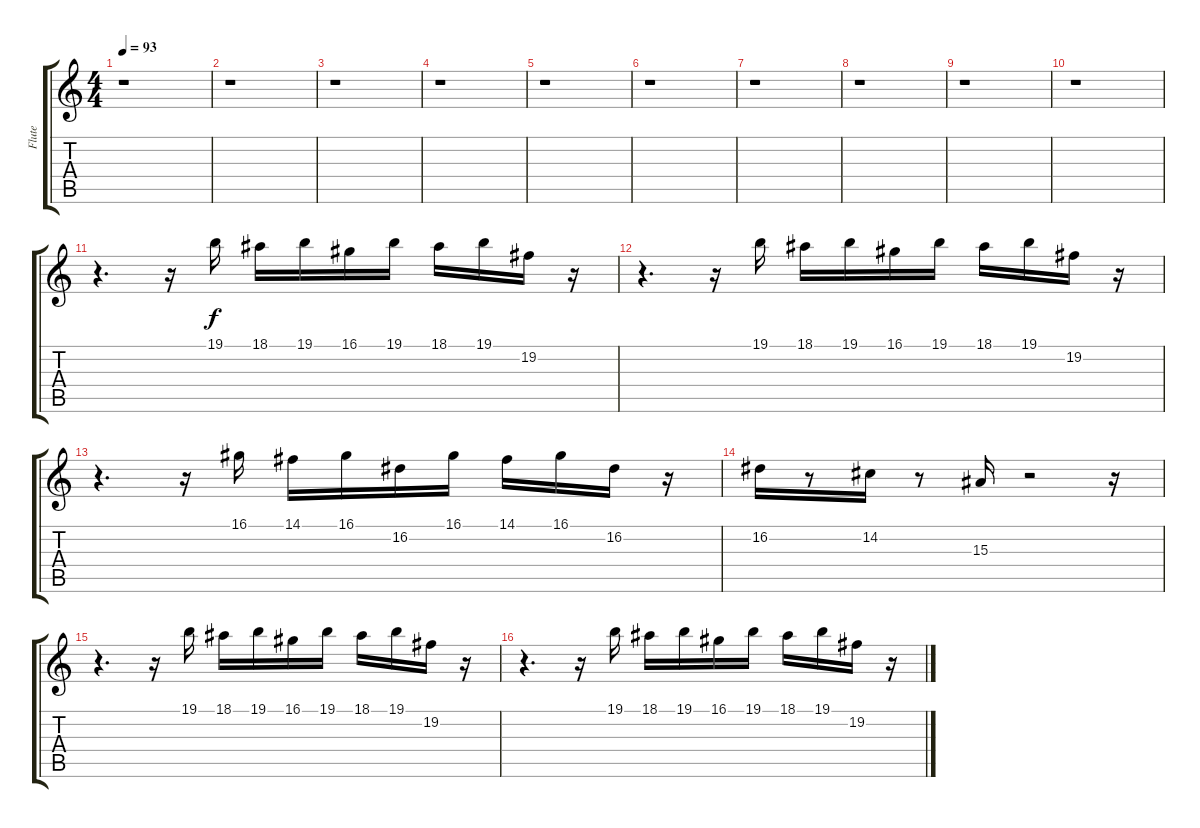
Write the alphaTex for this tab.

\track ("Flute" "Flute") {instrument flute}
\staff {score tabs}
\tuning (E4 B3 G3 D3 A2 E2) {hide}
\ts (4 4)
\tempo 93
\clef g2
\ks c
r.1{dy f} |
r.1 |
r.1 |
r.1 |
r.1 |
r.1 |
r.1 |
r.1 |
r.1 |
r.1 |
r.4{d} r.16 19.1.16 18.1.16 19.1.16 16.1.16 19.1.16 18.1.16 19.1.16 19.2.16 r.16 |
r.4{d} r.16 19.1.16 18.1.16 19.1.16 16.1.16 19.1.16 18.1.16 19.1.16 19.2.16 r.16 |
r.4{d} r.16 16.1.16 14.1.16 16.1.16 16.2.16 16.1.16 14.1.16 16.1.16 16.2.16 r.16 |
16.2.16 r.8 14.2.16 r.8 15.3.16 r.2 r.16 |
r.4{d} r.16 19.1.16 18.1.16 19.1.16 16.1.16 19.1.16 18.1.16 19.1.16 19.2.16 r.16 |
r.4{d} r.16 19.1.16 18.1.16 19.1.16 16.1.16 19.1.16 18.1.16 19.1.16 19.2.16 r.16
